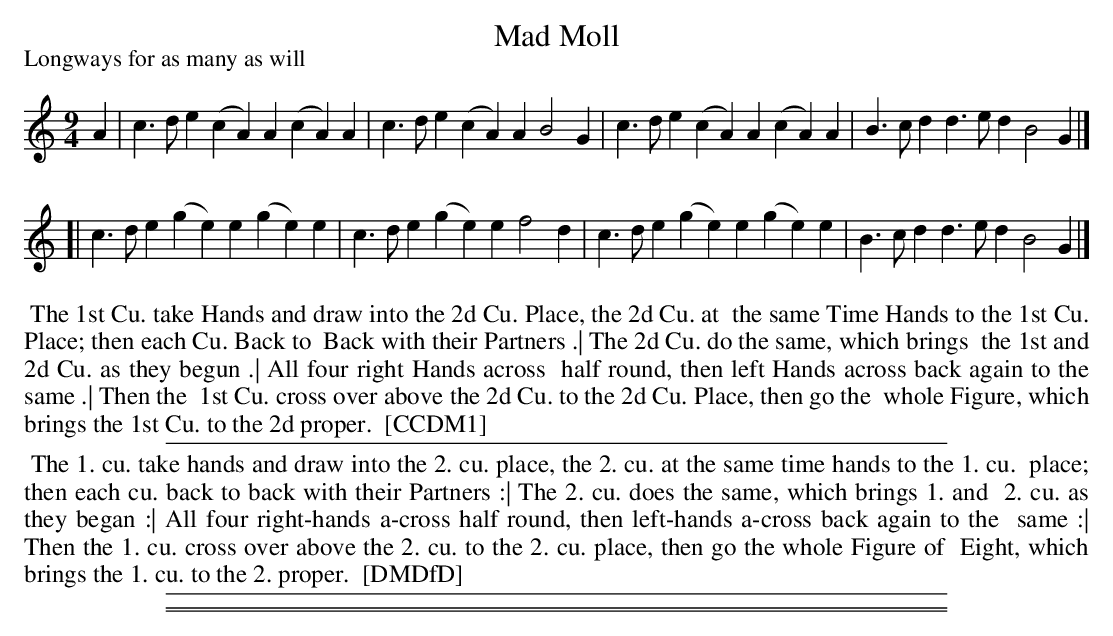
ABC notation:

X:1
T: Mad Moll
P: Longways for as many as will
M: 9/4
L: 1/4
K: Am
A | c>de (cA)A (cA)A | c>de (cA)A B2G | c>de (cA)A (cA)A | B>cd d>ed B2G |]
 [| c>de (ge)e (ge)e | c>de (ge)e f2d | c>de (ge)e (ge)e | B>cd d>ed B2G |]
